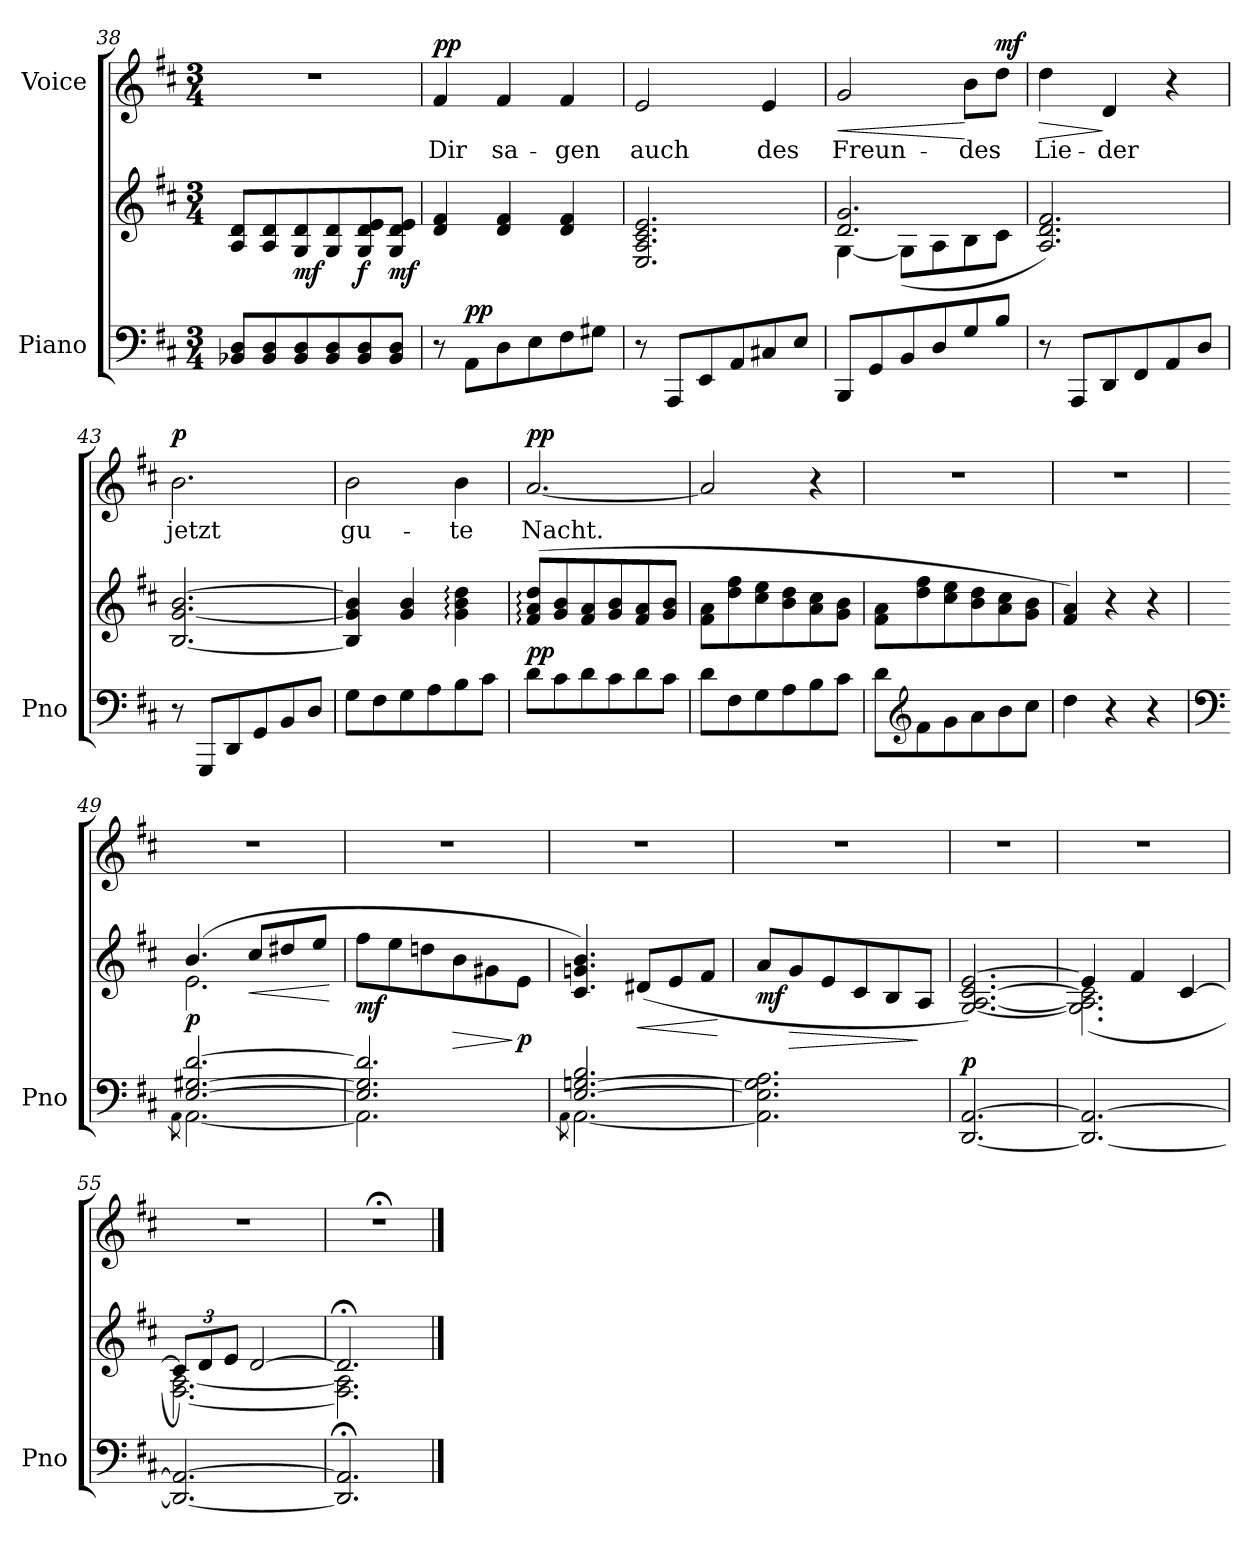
**kern	**kern	**dynam	**kern	**text	**dynam
*part2	*part2	*part2	*part1	*part1	*part1
*staff3	*staff2	*staff2/3	*staff1	*staff1	*staff1
*I"Piano	*	*	*I"Voice	*	*
*I'Pno	*	*	*	*	*
*clefF4	*clefG2	*	*clefG2	*	*
*k[f#c#]	*k[f#c#]	*	*k[f#c#]	*	*
*M3/4	*M3/4	*	*M3/4	*	*
*MM69	*MM69	*	*MM69	*	*
=38	=38	=38	=38	=38	=38
*	*	*	*^	*	*
8BB-X/ 8D/L	8A/ 8d/L	.	2.r	4ryy	.	.
8BB-/ 8D/	8A/ 8d/	.	.	.	.	.
*	*	*	*MM66	*	*	*
!	!	!LO:DY:b	!	!	!	!
8BB-/ 8D/	8G/ 8d/	mf	.	2ryy	.	.
8BB-/ 8D/	8G/ 8d/	.	.	.	.	.
!	!	!LO:DY:b	!	!	!	!
8BB-/ 8D/	8G/ 8d/ 8e/	f	.	.	.	.
!	!	!LO:DY:b	!	!	!	!
8BB-/ 8D/J	8G/ 8d/ 8e/J	mf	.	.	.	.
=39	=39	=39	=39	=39	=39	=39
!	!	!	!LO:TX:a:i:t=a tempo	!	!	!
!	!	!	!	!	!LO:LY:b	!LO:DY:b
*	*	*	*v	*v	*	*
8r	4d/ 4f#/	.	4f#/	Dir	pp
!	!	!LO:DY:a=2	!	!	!
8AA\L	.	pp	.	.	.
!	!	!	!	!LO:LY:b	!
8D\	4d/ 4f#/	.	4f#/	sa-	.
8E\	.	.	.	.	.
!	!	!	!	!LO:LY:b	!
8F#\	4d/ 4f#/	.	4f#/	-gen	.
8G#X\J	.	.	.	.	.
=40	=40	=40	=40	=40	=40
!	!	!	!	!LO:LY:b	!
8r	2.E/ 2.A/ 2.c#/ 2.e/	.	2e/	auch	.
8AAA/L	.	.	.	.	.
8EE/	.	.	.	.	.
8AA/	.	.	.	.	.
!	!	!	!	!LO:LY:b	!
8C#X/	.	.	4e/	des	.
8E/J	.	.	.	.	.
!!LO:LB:g=z
=41	=41	=41	=41	=41	=41
*	*^	*	*	*	*
!	!	!	!	!	!LO:LY:b	!LO:HP:b
8BBB/L	2.d/ 2.g/	[4G\	.	2g/	Freun-	<
8GG/	.	.	.	.	.	.
8BB/	.	(>8G\L]	.	.	.	.
8D/	.	8A\	.	.	.	.
!	!	!	!	!	!LO:LY:b	!
8G/	.	8B\	.	8b\L	-des	[
!	!	!	!	!	!	!LO:DY:a
8B/J	.	8c#\J	.	8dd\J	.	mf
=42	=42	=42	=42	=42	=42	=42
!	!	!	!	!	!LO:LY:b	!LO:HP:b
*	*v	*v	*	*	*	*
8r	2.A/ 2.d/ 2.f#/)	.	4dd\	Lie-	>
8AAA/L	.	.	.	.	.
!	!	!	!	!LO:LY:b	!
8DD/	.	.	4d/	-der	]
8FF#/	.	.	.	.	.
8AA/	.	.	4r	.	.
8D/J	.	.	.	.	.
=43	=43	=43	=43	=43	=43
!	!	!	!	!LO:LY:b	!LO:DY:b
8r	[2.B/ [2.g/ [2.b/	.	2.b\	jetzt	p
8GGG/L	.	.	.	.	.
8DD/	.	.	.	.	.
8GG/	.	.	.	.	.
8BB/	.	.	.	.	.
8D/J	.	.	.	.	.
=44	=44	=44	=44	=44	=44
!	!	!	!	!LO:LY:b	!
8G\L	4B/] 4g/] 4b/]	.	2b\	gu-	.
8F#\	.	.	.	.	.
8G\	4g/ 4b/	.	.	.	.
8A\	.	.	.	.	.
!	!	!	!	!LO:LY:b	!
8B\	4g\: 4b\: 4dd\:	.	4b\	-te	.
8c#\J	.	.	.	.	.
=45	=45	=45	=45	=45	=45
!	!	!LO:DY:a=2	!	!LO:LY:b	!LO:DY:a
8d\L	(>8f#/: 8a/: 8dd/:L	pp	[2.a/	Nacht.	pp
8c#\	8g/ 8b/	.	.	.	.
8d\	8f#/ 8a/	.	.	.	.
8c#\	8g/ 8b/	.	.	.	.
8d\	8f#/ 8a/	.	.	.	.
8c#\J	8g/ 8b/J	.	.	.	.
=46	=46	=46	=46	=46	=46
!	!	!	!	!LO:LY:b	!
8d\L	8f#\ 8a\L	.	2a/]	.	.
8F#\	8dd\ 8ff#\	.	.	.	.
8G\	8cc#\ 8ee\	.	.	.	.
8A\	8b\ 8dd\	.	.	.	.
8B\	8a\ 8cc#\	.	4r	.	.
8c#\J	8g\ 8b\J	.	.	.	.
!!LO:LB:g=z
=47	=47	=47	=47	=47	=47
8d\L	8f#\ 8a\L	.	2.r	.	.
*clefG2	*	*	*	*	*
8f#\	8dd\ 8ff#\	.	.	.	.
8g\	8cc#\ 8ee\	.	.	.	.
8a\	8b\ 8dd\	.	.	.	.
8b\	8a\ 8cc#\	.	.	.	.
8cc#\J	8g\ 8b\J	.	.	.	.
=48	=48	=48	=48	=48	=48
4dd\	4f#/ 4a/)	.	2.r	.	.
4r	4r	.	.	.	.
4r	4r	.	.	.	.
=49	=49	=49	=49	=49	=49
*clefF4	*	*	*	*	*
*^	*	*	*	*	*
.	8qAA\	.	.	.	.	.
*	*	*^	*	*	*	*
!	!	!	!	!LO:DY:a=2	!	!	!
[2.E/ [2.G#X/ [2.d/	[2.AA\	(>4.b/	2.e\	p	2.r	.	.
!	!	!	!	!LO:HP:b	!	!	!
.	.	8cc#/L	.	<	.	.	.
.	.	8dd#X/	.	.	.	.	.
.	.	8ee/J	.	.	.	.	.
*v	*v	*	*	*	*	*	*
*	*v	*v	*	*	*	*
.	.	[	.	.	.
=50	=50	=50	=50	=50	=50
*^	*	*	*	*	*
!	!	!	!LO:DY:b	!	!	!
2.E/] 2.G#/] 2.d/]	2.AA\]	8ff#\L	mf	2.r	.	.
.	.	8ee\	.	.	.	.
.	.	8ddn\	.	.	.	.
!	!	!	!LO:HP:b	!	!	!
.	.	8b\	>	.	.	.
.	.	8g#X\	.	.	.	.
!	!	!	!LO:DY:n=1:b	!	!	!
.	.	8e\J	] p	.	.	.
!!LO:LB:g=z
=51	=51	=51	=51	=51	=51	=51
.	8qAA\	.	.	.	.	.
[2.E/ [2.Gn/ 2.B/	[2.AA\	4.c#/ 4.gn/ 4.b/)	.	2.r	.	.
!	!	!	!LO:HP:b	!	!	!
.	.	(>8d#X/L	<	.	.	.
.	.	8e/	.	.	.	.
.	.	8f#/J	.	.	.	.
*v	*v	*	*	*	*	*
.	.	[	.	.	.
=52	=52	=52	=52	=52	=52
*^	*	*	*	*	*
!	!	!	!LO:DY:b	!	!	!
2.ryy	2.AA\] 2.E\] 2.G\] 2.A\	8a/L	mf	2.r	.	.
!	!	!	!LO:HP:b	!	!	!
.	.	8g/	>	.	.	.
.	.	8e/	.	.	.	.
.	.	8c#/	.	.	.	.
.	.	8B/	.	.	.	.
.	.	8A/J	]	.	.	.
*v	*v	*	*	*	*	*
=53	=53	=53	=53	=53	=53
!	!	!LO:DY:a=2	!	!	!
[2.DD/ [2.AA/	[2.G/ [2.A/ [2.c#/ [2.e/)	p	2.r	.	.
=54	=54	=54	=54	=54	=54
*	*^	*	*	*	*
2.DD/_ 2.AA/_	4e/]	(<2.G\] 2.A\] 2.c#\]	.	2.r	.	.
.	4f#/	.	.	.	.	.
.	[4c#/	.	.	.	.	.
=55	=55	=55	=55	=55	=55	=55
*	*Xbrackettup	*	*	*	*	*
2.DD/_ 2.AA/_	12c#/L])	[2.F#\ [2.A\	.	2.r	.	.
.	12d/	.	.	.	.	.
.	12e/J	.	.	.	.	.
.	[2d/	.	.	.	.	.
=56	=56	=56	=56	=56	=56	=56
2.DD/];< 2.AA/];<	2.d;</]	2.F#\] 2.A\]	.	2.r;<	.	.
*	*v	*v	*	*	*	*
==	==	==	==	==	==
*-	*-	*-	*-	*-	*-
